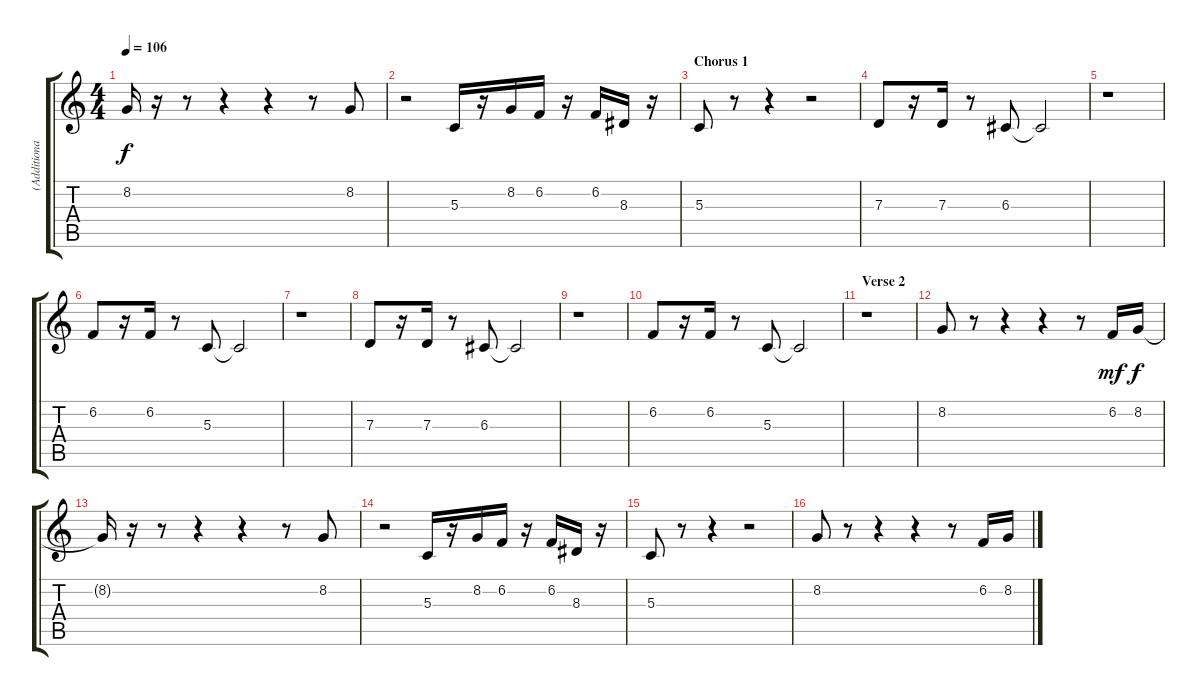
\track ("(Additional Trumpet)" "(Additiona") {instrument trumpet}
\staff {score tabs}
\tuning (E4 B3 G3 D3 A2 E2) {hide}
\ts (4 4)
\tempo 106
\clef g2
\ks c
8.2{t}.16{dy f} r.16 r.8 r.4 r.4 r.8 8.2.8 |
r.2 5.3.16 r.16 8.2.16 6.2.16 r.16 6.2.16 8.3.16 r.16 |
\section ("" "Chorus 1")
5.3.8 r.8 r.4 r.2 |
7.3.8 r.16 7.3.16 r.8 6.3.8 6.3{t}.2 |
r.1 |
6.2.8 r.16 6.2.16 r.8 5.3.8 5.3{t}.2 |
r.1 |
7.3.8 r.16 7.3.16 r.8 6.3.8 6.3{t}.2 |
r.1 |
6.2.8 r.16 6.2.16 r.8 5.3.8 5.3{t}.2 |
\section ("" "Verse 2")
r.1 |
8.2.8 r.8 r.4 r.4 r.8 6.2.16{dy mf} 8.2.16{dy f} |
8.2{t}.16 r.16 r.8 r.4 r.4 r.8 8.2.8 |
r.2 5.3.16 r.16 8.2.16 6.2.16 r.16 6.2.16 8.3.16 r.16 |
5.3.8 r.8 r.4 r.2 |
8.2.8 r.8 r.4 r.4 r.8 6.2.16 8.2.16
